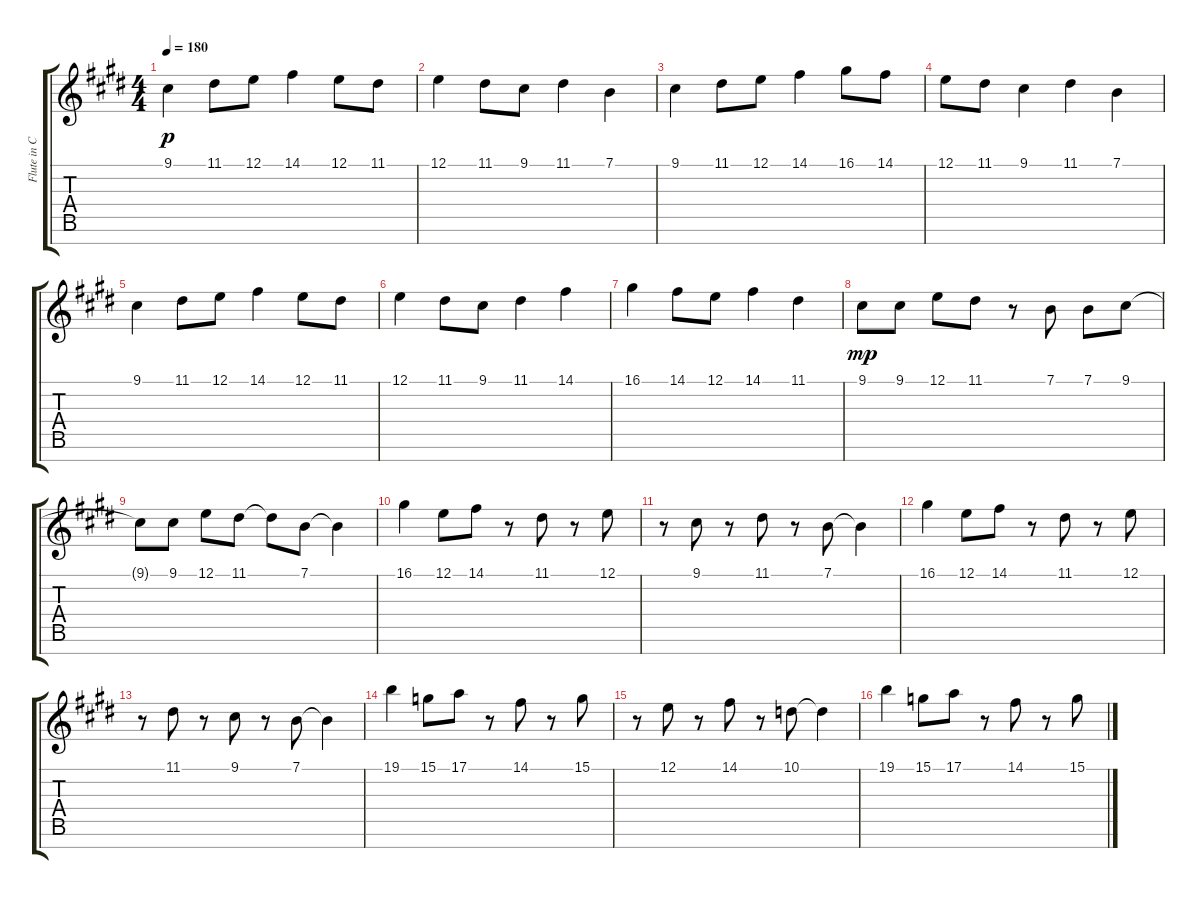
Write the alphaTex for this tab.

\track ("Flute in C" "Flute in C") {instrument flute}
\staff {score tabs}
\tuning (E4 B3 G3 D3 A2 E2 B1) {hide}
\ts (4 4)
\tempo 180
\clef g2
\ks e
9.1.4{dy p instrument flute} 11.1.8 12.1.8 14.1.4 12.1.8 11.1.8 |
12.1.4 11.1.8 9.1.8 11.1.4 7.1.4 |
9.1.4 11.1.8 12.1.8 14.1.4 16.1.8 14.1.8 |
12.1.8 11.1.8 9.1.4 11.1.4 7.1.4 |
9.1.4 11.1.8 12.1.8 14.1.4 12.1.8 11.1.8 |
12.1.4 11.1.8 9.1.8 11.1.4 14.1.4 |
16.1.4 14.1.8 12.1.8 14.1.4 11.1.4 |
9.1.8{dy mp} 9.1.8 12.1.8 11.1.8 r.8 7.1.8 7.1.8 9.1.8 |
9.1{t}.8 9.1.8 12.1.8 11.1.8 11.1{t}.8 7.1.8 7.1{t}.4 |
16.1.4 12.1.8 14.1.8 r.8 11.1.8 r.8 12.1.8 |
r.8 9.1.8 r.8 11.1.8 r.8 7.1.8 7.1{t}.4 |
16.1.4 12.1.8 14.1.8 r.8 11.1.8 r.8 12.1.8 |
r.8 11.1.8 r.8 9.1.8 r.8 7.1.8 7.1{t}.4 |
19.1.4 15.1.8 17.1.8 r.8 14.1.8 r.8 15.1.8 |
r.8 12.1.8 r.8 14.1.8 r.8 10.1.8 10.1{t}.4 |
19.1.4 15.1.8 17.1.8 r.8 14.1.8 r.8 15.1.8
